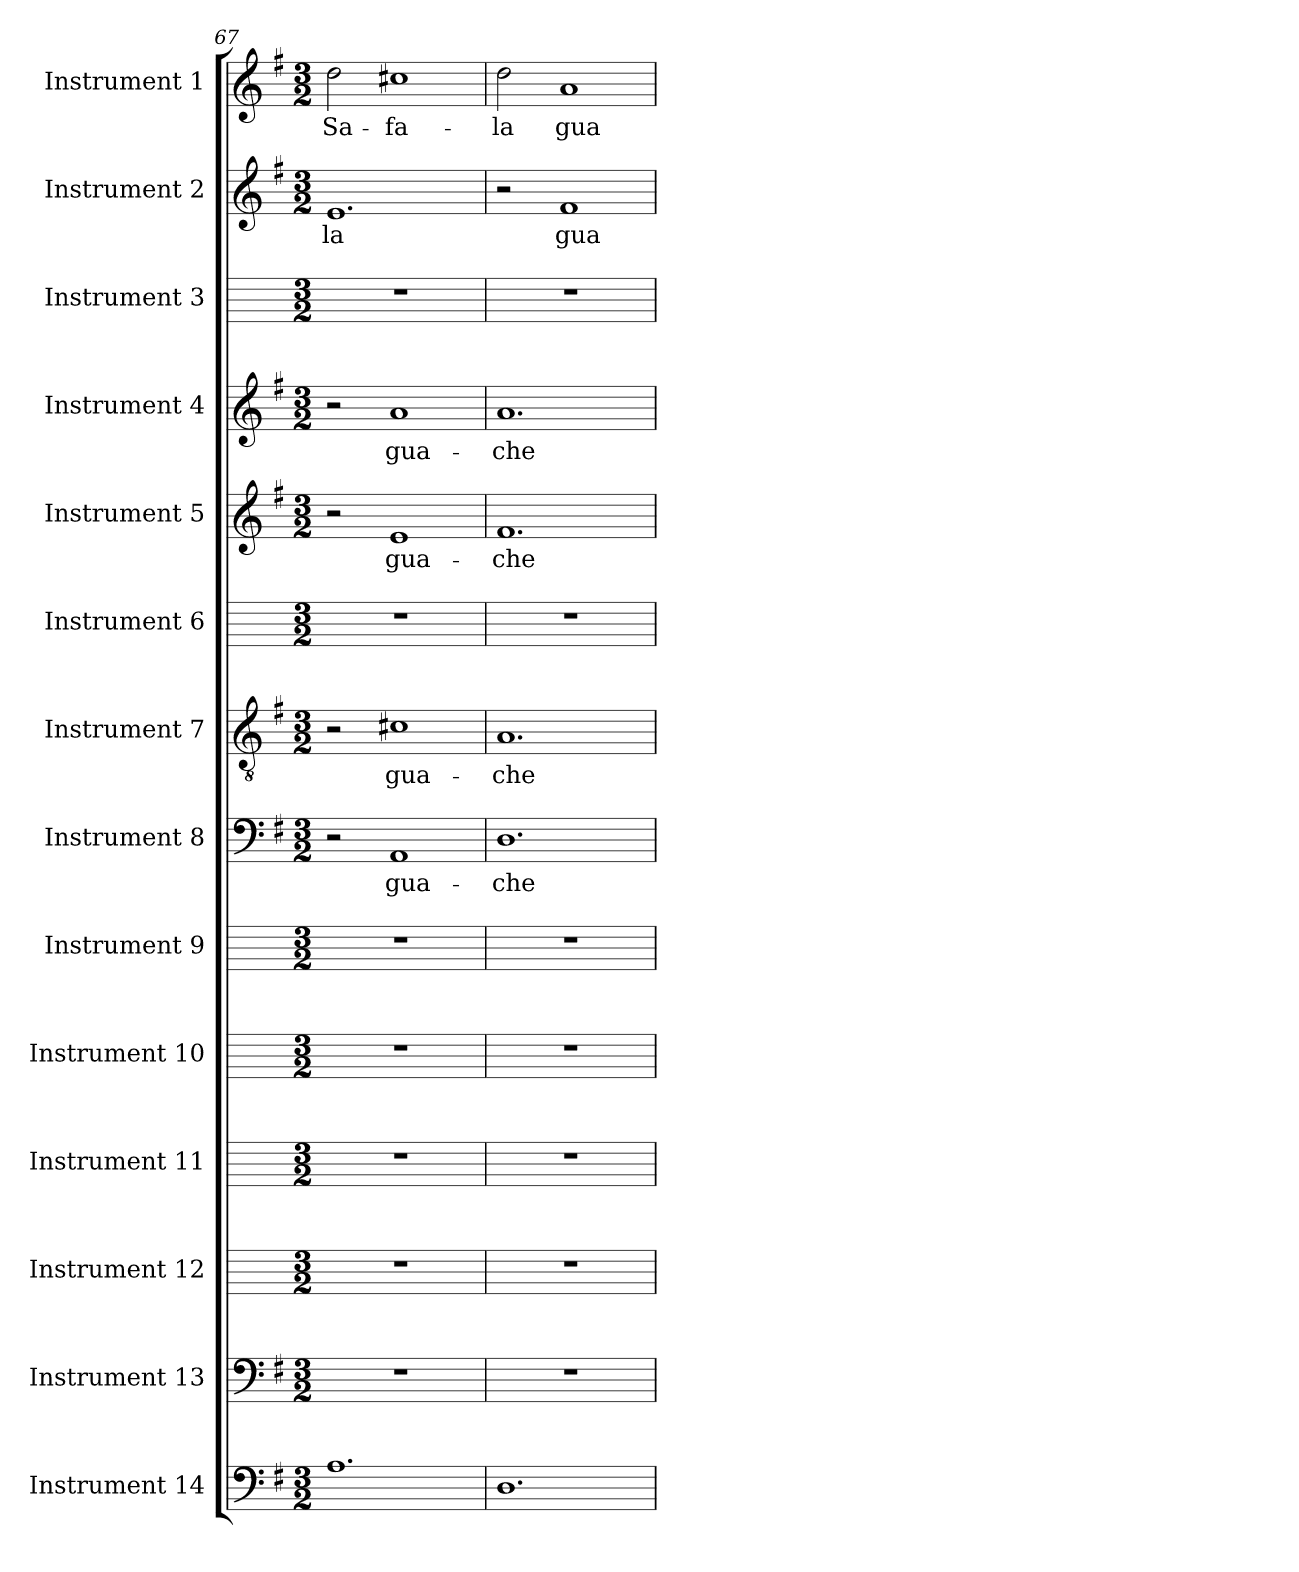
**kern	**kern	**kern	**kern	**kern	**kern	**kern	**text	**kern	**text	**kern	**kern	**text	**kern	**text	**kern	**kern	**text	**kern	**text
*part14	*part13	*part12	*part11	*part10	*part9	*part8	*part8	*part7	*part7	*part6	*part5	*part5	*part4	*part4	*part3	*part2	*part2	*part1	*part1
*staff14	*staff13	*staff12	*staff11	*staff10	*staff9	*staff8	*staff8	*staff7	*staff7	*staff6	*staff5	*staff5	*staff4	*staff4	*staff3	*staff2	*staff2	*staff1	*staff1
*I"Instrument 14	*I"Instrument 13	*I"Instrument 12	*I"Instrument 11	*I"Instrument 10	*I"Instrument 9	*I"Instrument 8	*	*I"Instrument 7	*	*I"Instrument 6	*I"Instrument 5	*	*I"Instrument 4	*	*I"Instrument 3	*I"Instrument 2	*	*I"Instrument 1	*
*clefF4	*clefF4	*	*	*	*	*clefF4	*	*clefGv2	*	*	*clefG2	*	*clefG2	*	*	*clefG2	*	*clefG2	*
*k[f#]	*k[f#]	*k[]	*k[]	*k[]	*k[]	*k[f#]	*	*k[f#]	*	*k[]	*k[f#]	*	*k[f#]	*	*k[]	*k[f#]	*	*k[f#]	*
*G:	*G:	*C:	*C:	*C:	*C:	*G:	*	*G:	*	*C:	*G:	*	*G:	*	*C:	*G:	*	*G:	*
*M3/2	*M3/2	*M3/2	*M3/2	*M3/2	*M3/2	*M3/2	*	*M3/2	*	*M3/2	*M3/2	*	*M3/2	*	*M3/2	*M3/2	*	*M3/2	*
=67	=67	=67	=67	=67	=67	=67	=67	=67	=67	=67	=67	=67	=67	=67	=67	=67	=67	=67	=67
!	!	!	!	!	!	!	!	!	!	!	!	!	!	!	!	!	!LO:LY:b:rj	!	!LO:LY:b:cj
1.A	1.r	1.r	1.r	1.r	1.r	2r	.	2r	.	1.r	2r	.	2r	.	1.r	1.e	-la	2dd\	Sa-
!	!	!	!	!	!	!	!LO:LY:b:rj	!	!LO:LY:b:rj	!	!	!LO:LY:b:rj	!	!LO:LY:b:rj	!	!	!	!	!LO:LY:b:cj
.	.	.	.	.	.	1AA	gua-	1c#X	gua-	.	1e	gua-	1a	gua-	.	.	.	1cc#X	-fa-
=68	=68	=68	=68	=68	=68	=68	=68	=68	=68	=68	=68	=68	=68	=68	=68	=68	=68	=68	=68
!	!	!	!	!	!	!	!LO:LY:b:rj	!	!LO:LY:b:rj	!	!	!LO:LY:b:rj	!	!LO:LY:b:rj	!	!	!	!	!LO:LY:b:cj
1.D	1.r	1.r	1.r	1.r	1.r	1.D	-che	1.A	-che	1.r	1.f#	-che	1.a	-che	1.r	2r	.	2dd\	-la
!	!	!	!	!	!	!	!	!	!	!	!	!	!	!	!	!	!LO:LY:b:rj	!	!LO:LY:b:cj
.	.	.	.	.	.	.	.	.	.	.	.	.	.	.	.	1f#	gua-	1a	gua-
=	=	=	=	=	=	=	=	=	=	=	=	=	=	=	=	=	=	=	=
*-	*-	*-	*-	*-	*-	*-	*-	*-	*-	*-	*-	*-	*-	*-	*-	*-	*-	*-	*-
